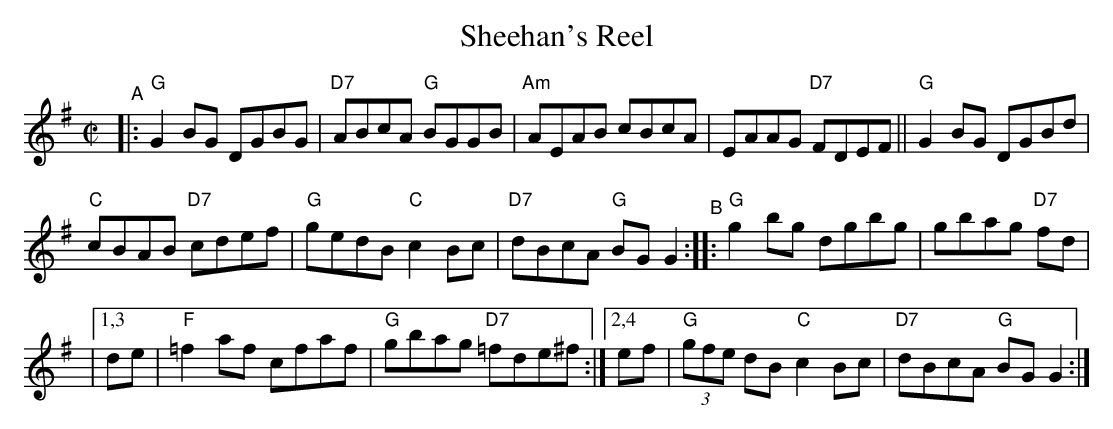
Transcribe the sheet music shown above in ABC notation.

X:1
T: Sheehan's Reel
M: C|
L: 1/8
K:G
"^A"\
|: "G"G2BG DGBG | "D7"ABcA "G"BGGB | "Am"AEAB cBcA | EAAG "D7"FDEF || "G"G2BG DGBd |
"C"cBAB "D7"cdef | "G"gedB "C"c2Bc | "D7"dBcA "G"BGG2 "^B":: "G"g2bg dgbg | gbag "D7"fd |
|[1,3 de | "F"=f2af cfaf | "G"gbag "D7"=fde^f :|[2,4 ef | "G"(3gfe dB "C"c2Bc | "D7"dBcA "G" BGG2 :|
